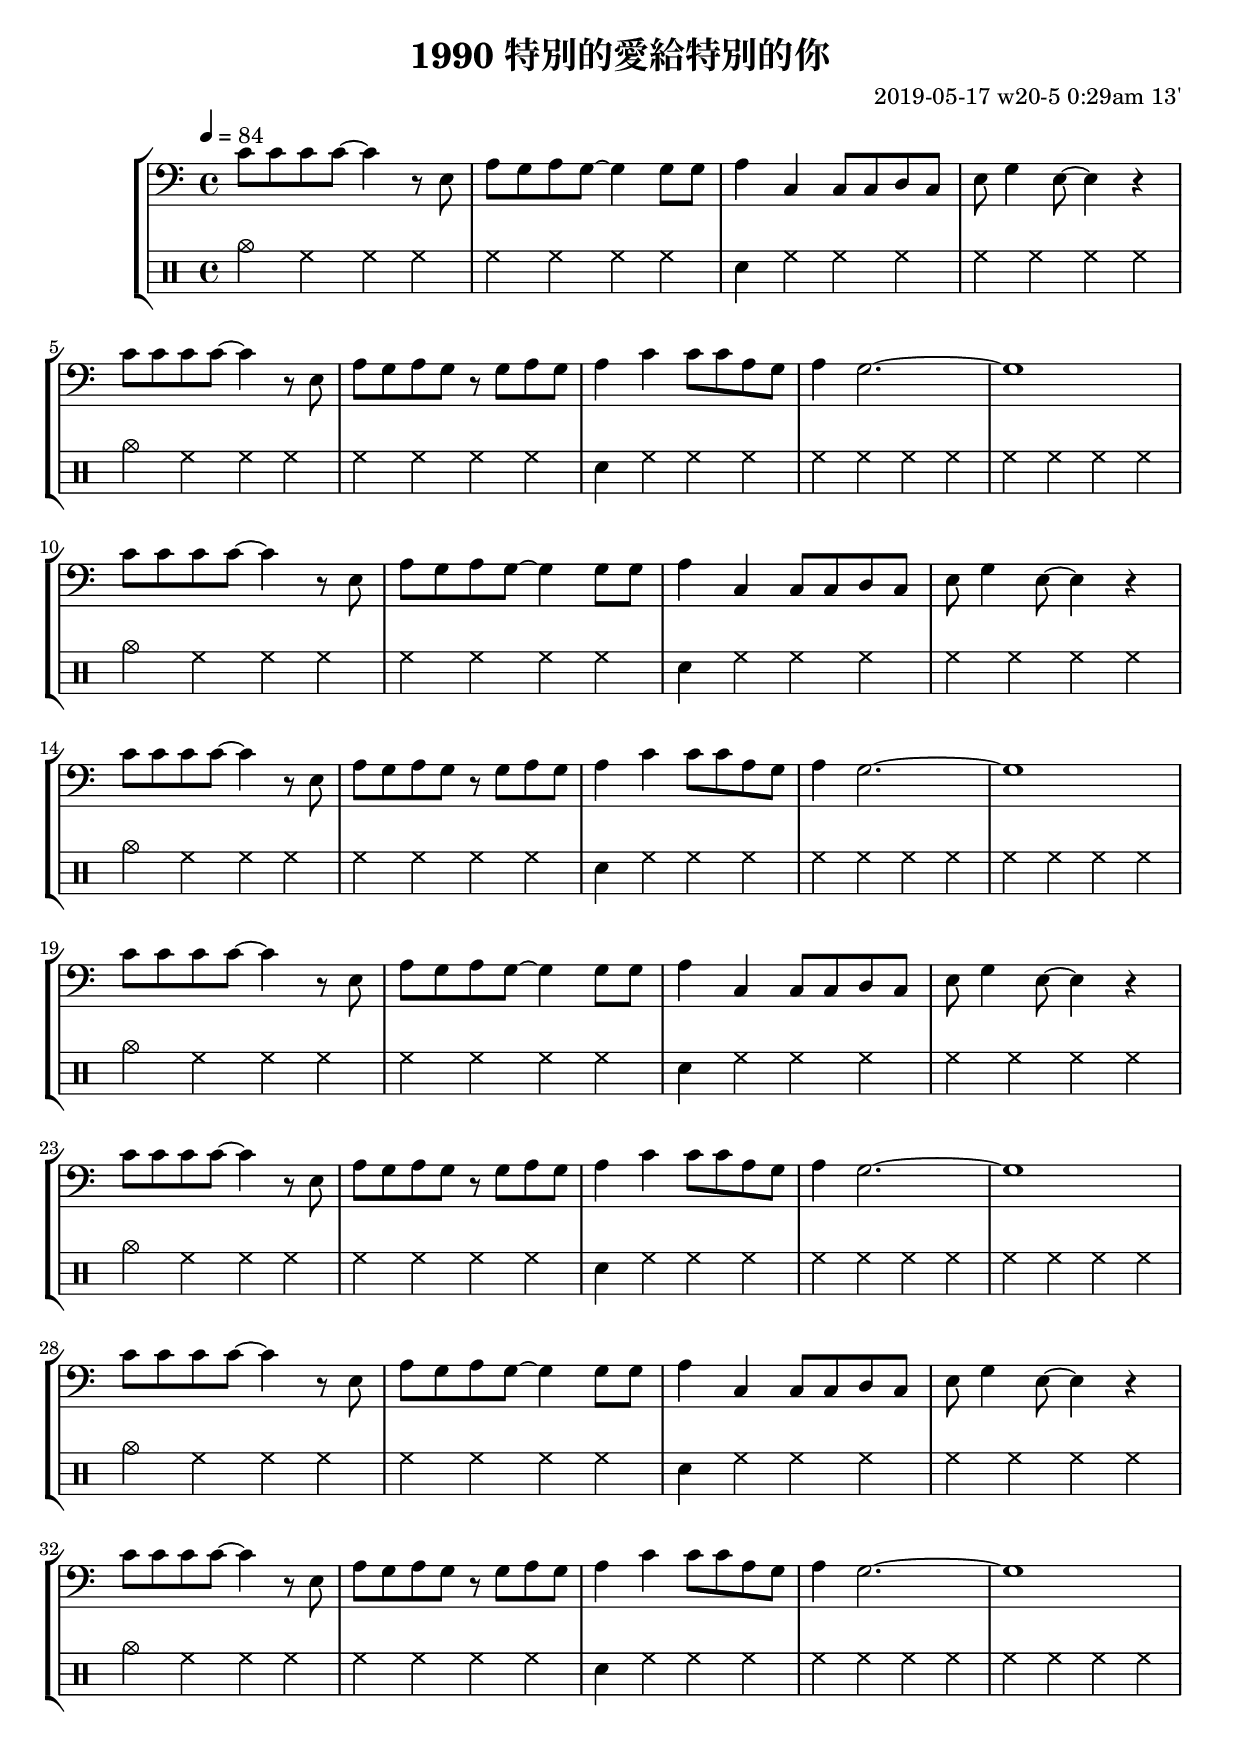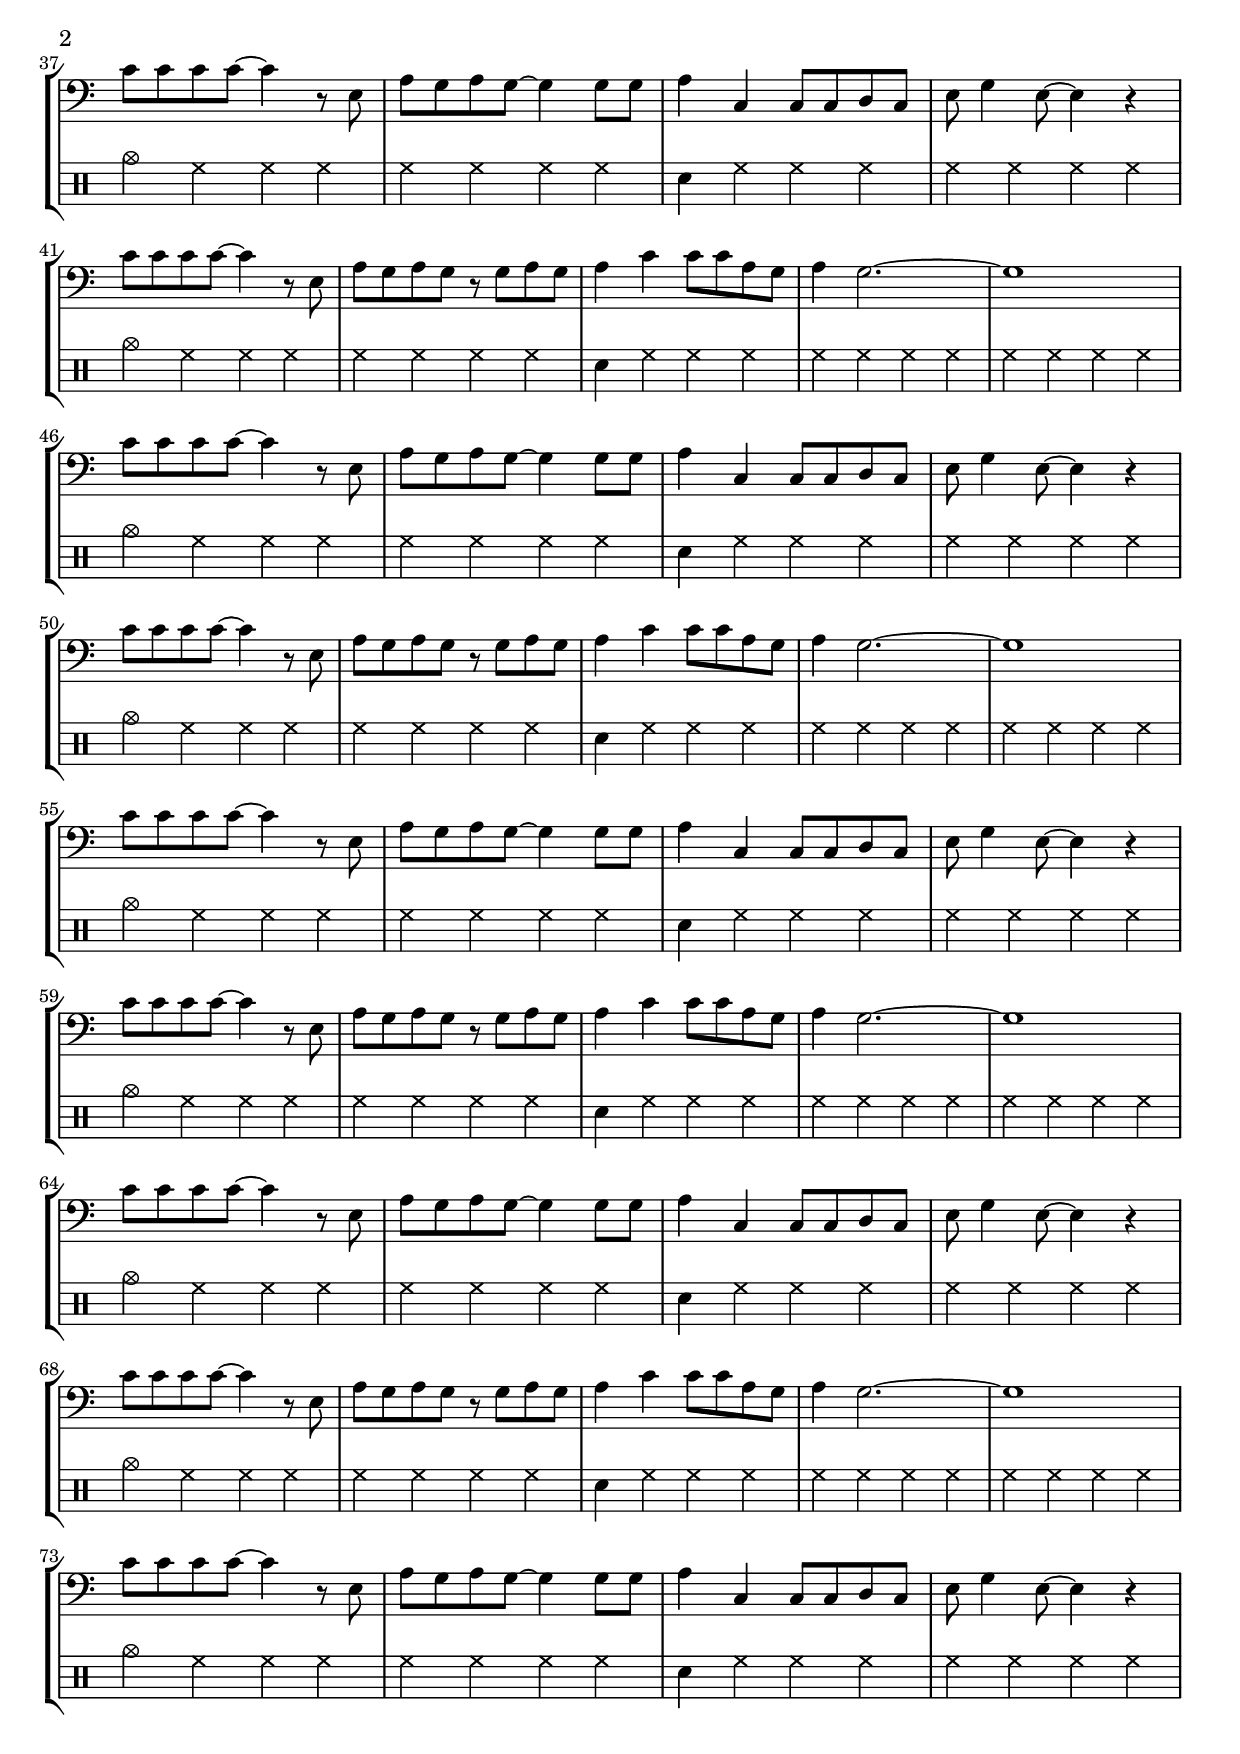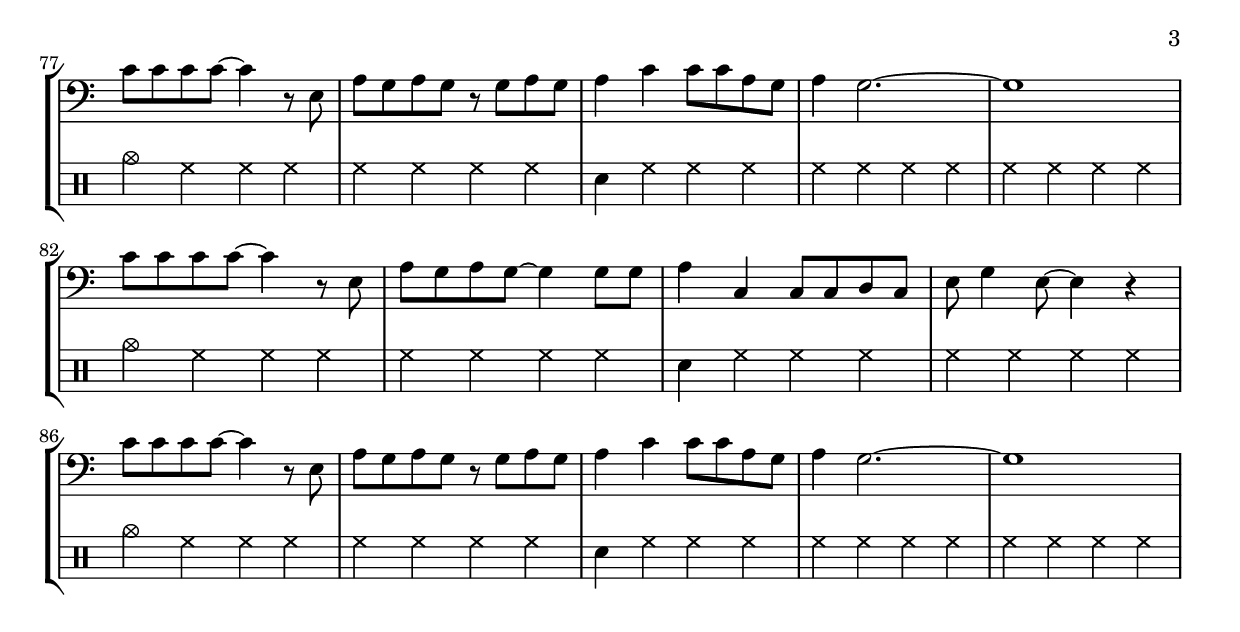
\header {
  title = "1990 特別的愛給特別的你"
  composer = "2019-05-17 w20-5 0:29am 13'"
}
\language english

%2019/08/14 w33/3 3:45am
metronome = \drummode{
 crashcymbal hh hh hh |
 hh hh hh hh |
 sn hh hh hh |
 hh hh hh hh |
 cymc hh hh hh |
 hh hh hh hh |
 sn hh hh hh |
 hh hh hh hh |
 hh hh hh hh |

 


}

repeatTimes = 10
%60s/84 beats * 9 bars*4 beats per bar*10 times = 0.7 * 360

\score {
  \new StaffGroup <<



  \transpose c c,{ %as

  %2019/08/15 w32/4 11:52am
  \new Staff \with {midiInstrument = #"electric guitar (jazz)"}
  \relative c' {
    \key c \major
    \clef bass
    \tempo 4=84
    
    
    \repeat unfold \repeatTimes {
    c'8 c c c ~ c4 r8 e,|
    a g a g~ g4 

    g8 g |
    a4 c, c8 c d c|
    e g4 e8~ e4 r | \break

    c'8 c c c ~ c4 r8 e,| 
    a g a g r g a g
    a4 c c8 c a g
    a4 g2.~ | g1 | \break

   

    
    }


    }



  }

  \drums {\repeat unfold \repeatTimes \metronome}
  
  >>

  \layout {}
  \midi {}
}